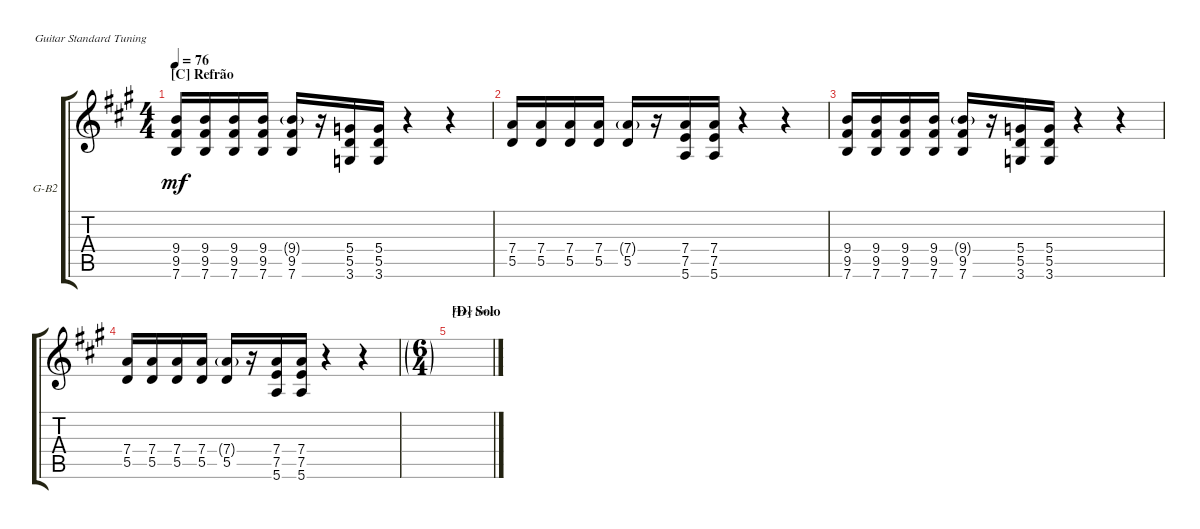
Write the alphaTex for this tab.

\defaultSystemsLayout 4
\bracketExtendMode groupsimilarinstruments
\firstSystemTrackNameOrientation horizontal
\otherSystemsTrackNameOrientation horizontal
\track ("Guitar Base 2" "G-B2") {instrument overdrivenguitar}
\staff {score tabs}
\tuning (E4 B3 G3 D3 A2 E2)
\ts (4 4)
\section ("C" "Refrão")
\tempo 76
\clef g2
\scale
1.07062
\ks a
(7.6 9.5 9.4).16{dy mf} (7.6 9.5 9.4).16 (7.6 9.5 9.4).16 (7.6 9.5 9.4).16 (9.4{g} 9.5 7.6).16 r.16 (3.6 5.5 5.4).16 (3.6 5.5 5.4).16 r.4 r.4 |
\scale
0.929382 (5.5 7.4).16 (5.5 7.4).16 (5.5 7.4).16 (5.5 7.4).16 (7.4{g} 5.5).16 r.16 (5.6 7.5 7.4).16 (5.6 7.5 7.4).16 r.4 r.4 |
\scale
1.07062 (7.6 9.5 9.4).16 (7.6 9.5 9.4).16 (7.6 9.5 9.4).16 (7.6 9.5 9.4).16 (9.4{g} 9.5 7.6).16 r.16 (3.6 5.5 5.4).16 (3.6 5.5 5.4).16 r.4 r.4 |
\scale
1.10088 (5.5 7.4).16 (5.5 7.4).16 (5.5 7.4).16 (5.5 7.4).16 (7.4{g} 5.5).16 r.16 (5.6 7.5 7.4).16 (5.6 7.5 7.4).16 r.4 r.4 |
\ts (6 4)
\ft
\section ("D" "Solo")
\scale
0.899117 |
\scale
1.07062 |
\scale
0.929382 |
\scale
1.07062 |
\scale
0.929382 |
\scale
1.07062 |
\scale
0.929382 |
\scale
1.07062 |
\scale
0.929382 |
\scale
1.07062 |
\scale
0.929382 |
\scale
1.07062
